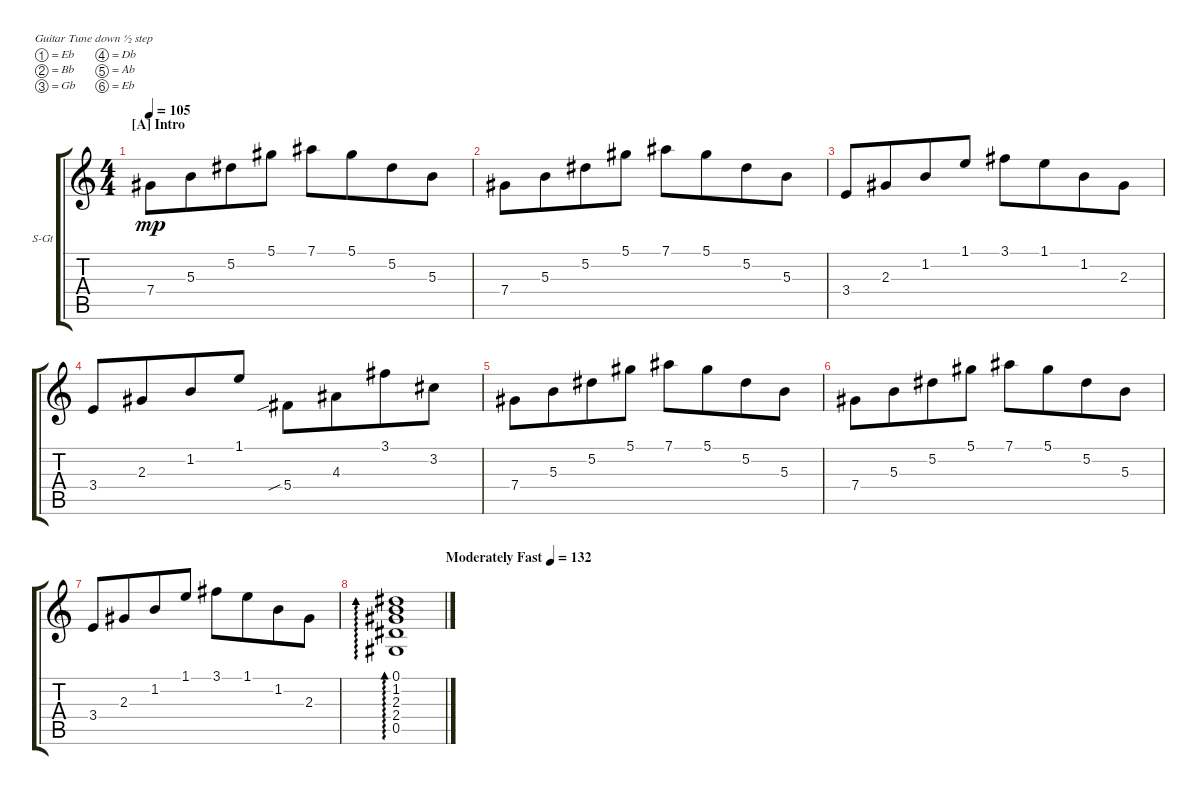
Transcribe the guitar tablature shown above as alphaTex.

\bracketExtendMode groupsimilarinstruments
\firstSystemTrackNameOrientation horizontal
\otherSystemsTrackNameOrientation horizontal
\track ("Guitar 1" "S-Gt") {instrument accordion}
\staff {score tabs}
\tuning (Eb4 Bb3 Gb3 Db3 Ab2 Eb2)
\displaytranspose 12
\ts (4 4)
\beaming (8 4 4)
\section ("A" "Intro")
\tempo 105
\clef g2
\scale
1.06936
\ks aminor
7.4.8{dy mp instrument accordion} 5.3.8 5.2.8 5.1.8 7.1.8 5.1.8 5.2.8 5.3.8 |
\scale
0.930643 7.4.8 5.3.8 5.2.8 5.1.8 7.1.8 5.1.8 5.2.8 5.3.8 |
\scale
1.03909 3.4.8 2.3.8 1.2.8 1.1.8 3.1.8 1.1.8 1.2.8 2.3.8 |
\scale
0.960908 3.4.8 2.3.8 1.2.8 1.1.8 5.4{sib}.8 4.3.8 3.1.8 3.2.8 |
\scale
1.03909 7.4.8 5.3.8 5.2.8 5.1.8 7.1.8 5.1.8 5.2.8 5.3.8 |
\scale
0.960908 7.4.8 5.3.8 5.2.8 5.1.8 7.1.8 5.1.8 5.2.8 5.3.8 |
\scale
1.03909 3.4.8 2.3.8 1.2.8 1.1.8 3.1.8 1.1.8 1.2.8 2.3.8 |
\tempo (132 "Moderately Fast" 1)
\scale
0.960908 (0.5 2.4 2.3 1.2 0.1).1{ad 0} |
\scale
1.03909 |
\scale
0.960908 |
\scale
1.03909 |
\scale
0.960908 |
\scale
1.03909 |
\scale
0.960908 |
\scale
1.03909 |
\scale
0.960908
